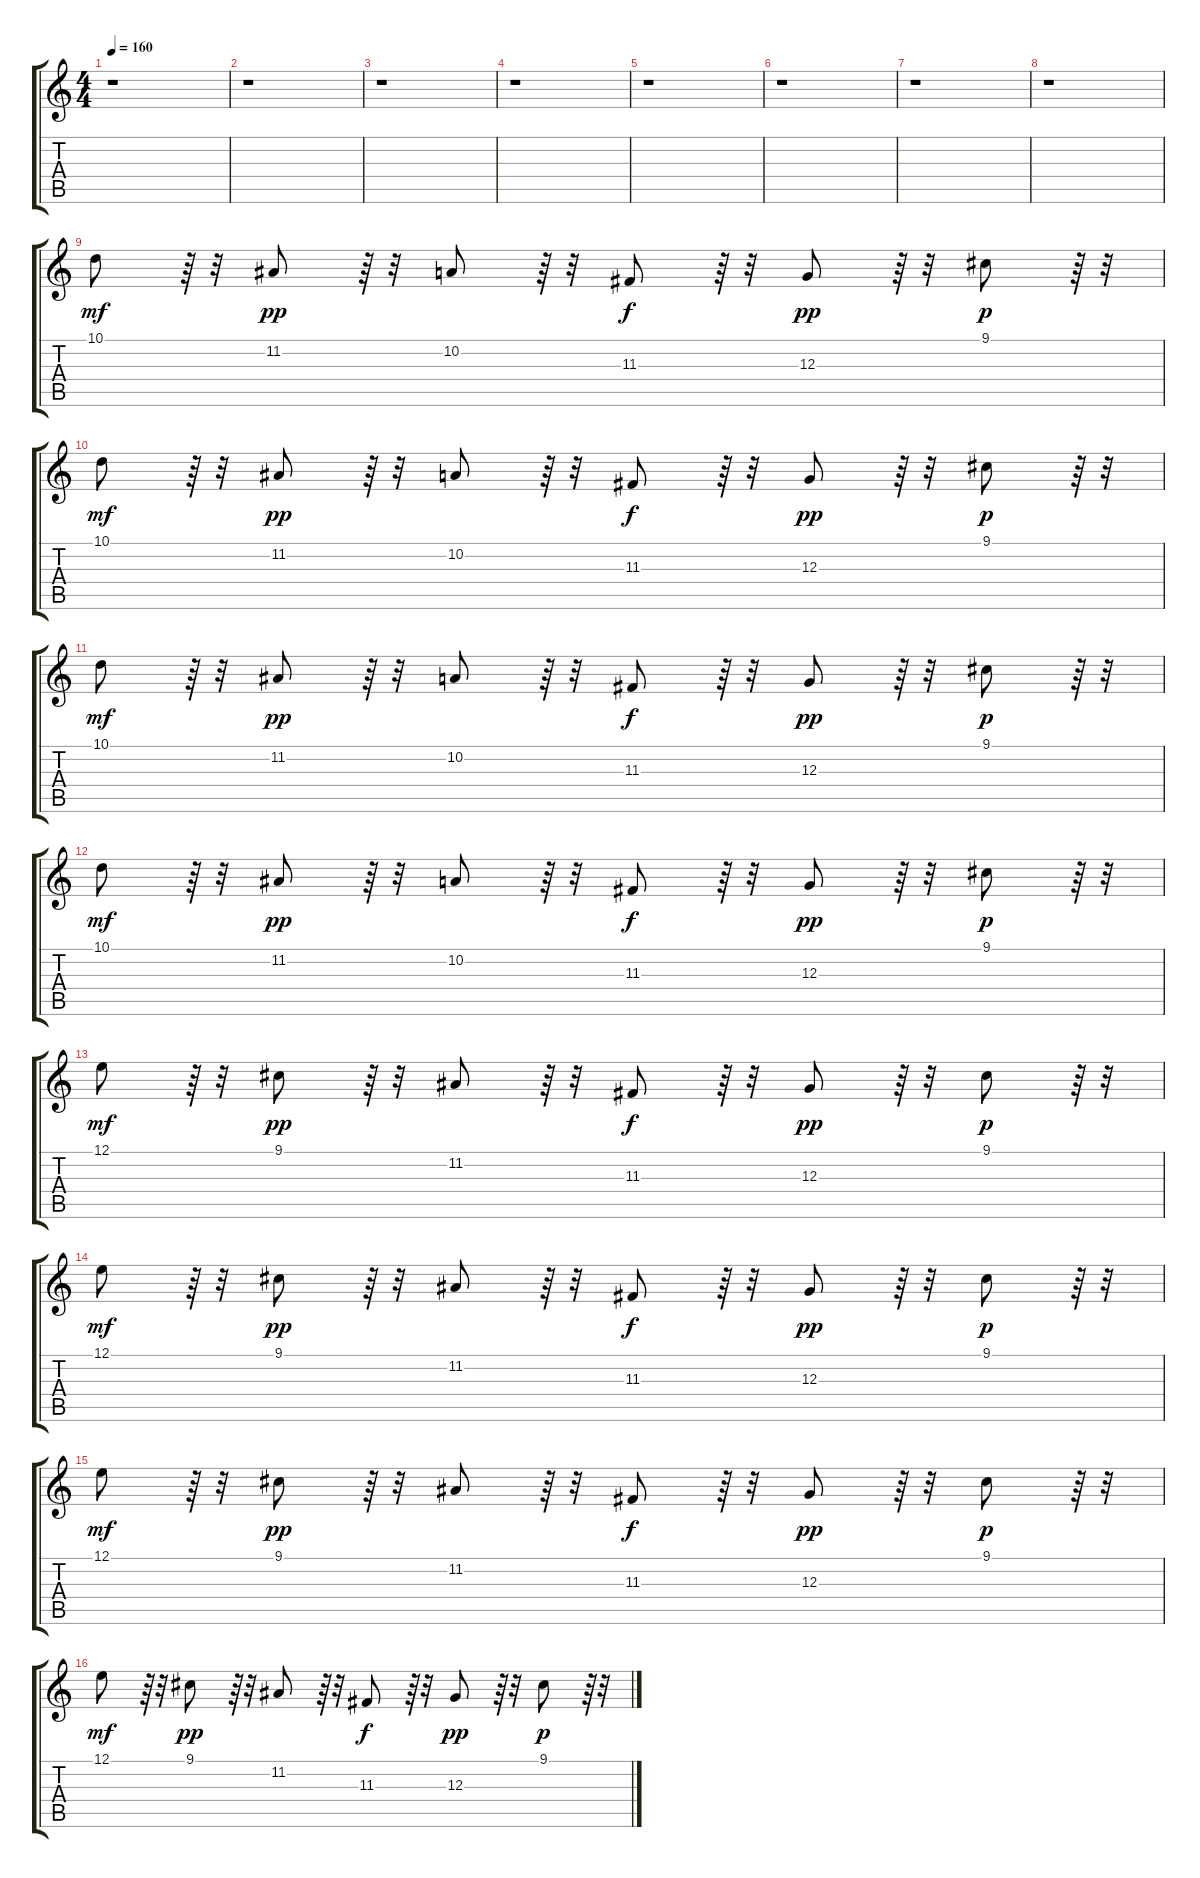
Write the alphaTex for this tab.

\track "" {instrument acousticgrandpiano}
\staff {score tabs}
\tuning (E4 B3 G3 D3 A2 E2) {hide}
\ts (4 4)
\tempo 160
\clef g2
\ks c
r.1{dy mf} |
r.1 |
r.1 |
r.1 |
r.1 |
r.1 |
r.1 |
r.1 |
10.1.8 r.64{tu (3 2)} r.32 11.2.8{dy pp} r.64{tu (3 2)} r.32 10.2.8 r.64{tu (3 2)} r.32 11.3.8{dy f} r.64{tu (3 2)} r.32 12.3.8{dy pp} r.64{tu (3 2)} r.32 9.1.8{dy p} r.64{tu (3 2)} r.32 |
10.1.8{dy mf} r.64{tu (3 2)} r.32 11.2.8{dy pp} r.64{tu (3 2)} r.32 10.2.8 r.64{tu (3 2)} r.32 11.3.8{dy f} r.64{tu (3 2)} r.32 12.3.8{dy pp} r.64{tu (3 2)} r.32 9.1.8{dy p} r.64{tu (3 2)} r.32 |
10.1.8{dy mf} r.64{tu (3 2)} r.32 11.2.8{dy pp} r.64{tu (3 2)} r.32 10.2.8 r.64{tu (3 2)} r.32 11.3.8{dy f} r.64{tu (3 2)} r.32 12.3.8{dy pp} r.64{tu (3 2)} r.32 9.1.8{dy p} r.64{tu (3 2)} r.32 |
10.1.8{dy mf} r.64{tu (3 2)} r.32 11.2.8{dy pp} r.64{tu (3 2)} r.32 10.2.8 r.64{tu (3 2)} r.32 11.3.8{dy f} r.64{tu (3 2)} r.32 12.3.8{dy pp} r.64{tu (3 2)} r.32 9.1.8{dy p} r.64{tu (3 2)} r.32 |
12.1.8{dy mf} r.64{tu (3 2)} r.32 9.1.8{dy pp} r.64{tu (3 2)} r.32 11.2.8 r.64{tu (3 2)} r.32 11.3.8{dy f} r.64{tu (3 2)} r.32 12.3.8{dy pp} r.64{tu (3 2)} r.32 9.1.8{dy p} r.64{tu (3 2)} r.32 |
12.1.8{dy mf} r.64{tu (3 2)} r.32 9.1.8{dy pp} r.64{tu (3 2)} r.32 11.2.8 r.64{tu (3 2)} r.32 11.3.8{dy f} r.64{tu (3 2)} r.32 12.3.8{dy pp} r.64{tu (3 2)} r.32 9.1.8{dy p} r.64{tu (3 2)} r.32 |
12.1.8{dy mf} r.64{tu (3 2)} r.32 9.1.8{dy pp} r.64{tu (3 2)} r.32 11.2.8 r.64{tu (3 2)} r.32 11.3.8{dy f} r.64{tu (3 2)} r.32 12.3.8{dy pp} r.64{tu (3 2)} r.32 9.1.8{dy p} r.64{tu (3 2)} r.32 |
12.1.8{dy mf} r.64{tu (3 2)} r.32 9.1.8{dy pp} r.64{tu (3 2)} r.32 11.2.8 r.64{tu (3 2)} r.32 11.3.8{dy f} r.64{tu (3 2)} r.32 12.3.8{dy pp} r.64{tu (3 2)} r.32 9.1.8{dy p} r.64{tu (3 2)} r.32
